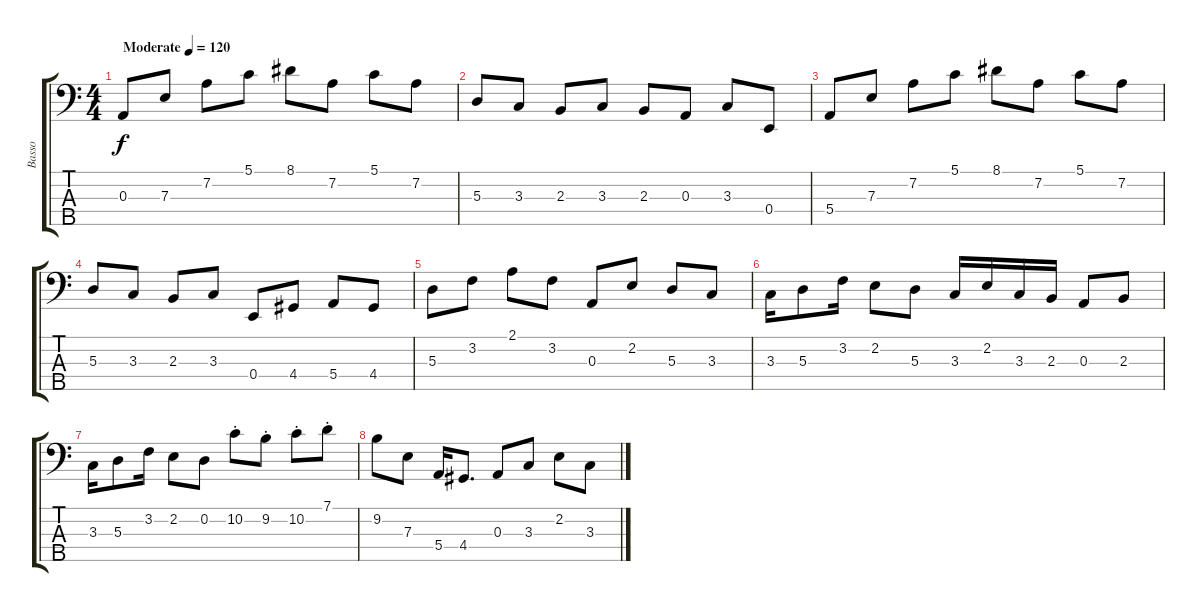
\track ("Basso" "Basso") {instrument fretlessbass}
\staff {score tabs}
\tuning (G2 D2 A1 E1 B0) {hide}
\ts (4 4)
\tempo (120 "Moderate")
\clef f4
\ks c
0.3.8{dy f instrument fretlessbass} 7.3.8 7.2.8 5.1.8 8.1.8 7.2.8 5.1.8 7.2.8 |
5.3.8 3.3.8 2.3.8 3.3.8 2.3.8 0.3.8 3.3.8 0.4.8 |
5.4.8 7.3.8 7.2.8 5.1.8 8.1.8 7.2.8 5.1.8 7.2.8 |
5.3.8 3.3.8 2.3.8 3.3.8 0.4.8 4.4.8 5.4.8 4.4.8 |
5.3.8 3.2.8 2.1.8 3.2.8 0.3.8 2.2.8 5.3.8 3.3.8 |
3.3.16 5.3.8 3.2.16 2.2.8 5.3.8 3.3.16 2.2.16 3.3.16 2.3.16 0.3.8 2.3.8 |
3.3.16 5.3.8 3.2.16 2.2.8 0.2.8 10.2{st}.8 9.2{st}.8 10.2{st}.8 7.1{st}.8 |
9.2.8 7.3.8 5.4.16 4.4.8{d} 0.3.8 3.3.8 2.2.8 3.3.8
